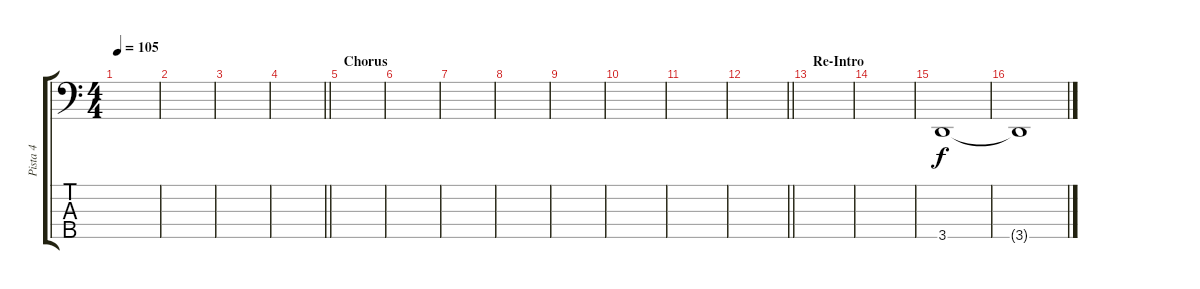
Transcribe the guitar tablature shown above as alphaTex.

\track ("Pista 4" "Pista 4") {instrument electricbassfinger}
\staff {score tabs}
\tuning (G2 D2 A1 E1 B0) {hide}
\ts (4 4)
\tempo 105
\clef f4
\ks c
|
|
|
\barLineRight lightlight
|
\section ("" "Chorus")
|
|
|
|
|
|
|
\barLineRight lightlight
|
\section ("" "Re-Intro")
|
|
3.5.1 |
3.5{t}.1
